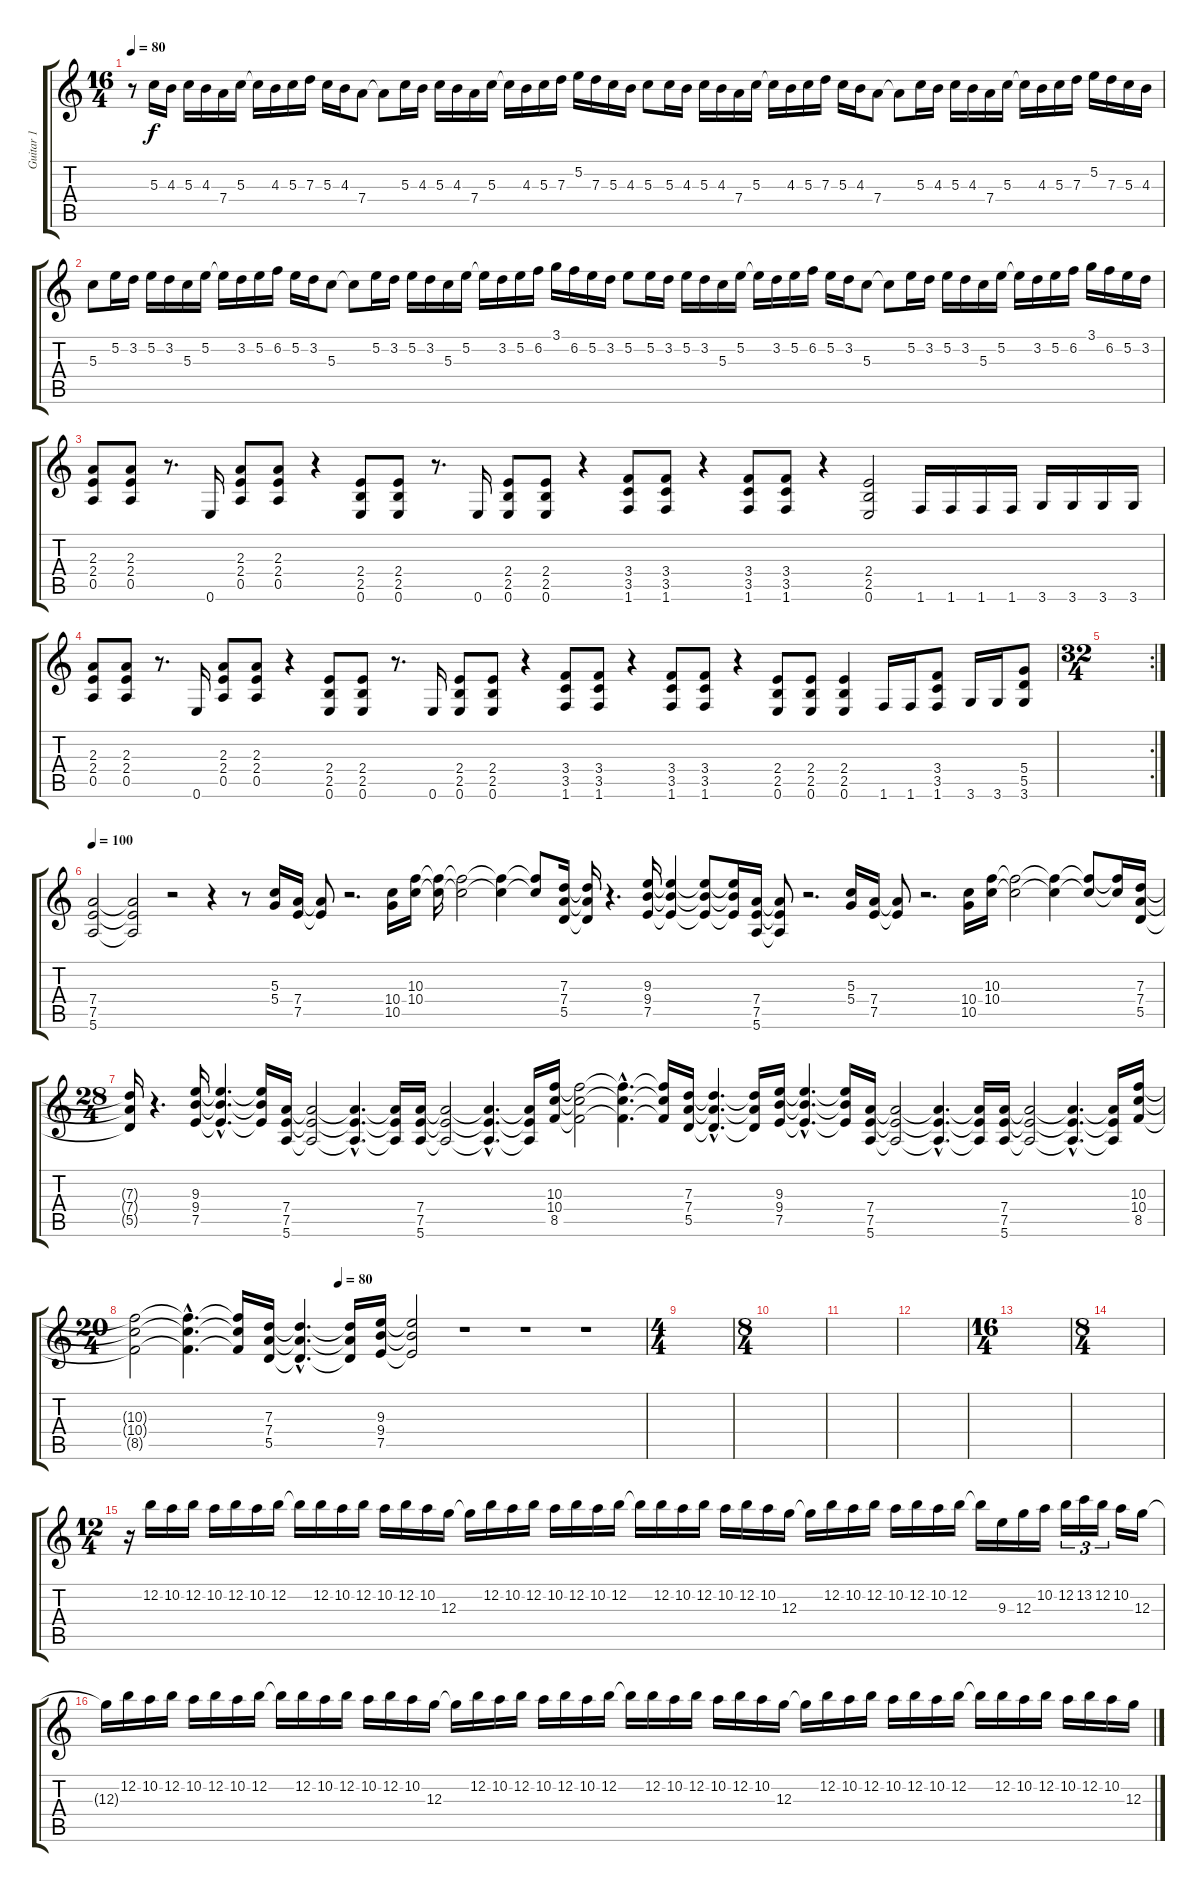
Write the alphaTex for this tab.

\track ("Guitar 1" "Guitar 1") {instrument distortionguitar}
\staff {score tabs}
\tuning (E4 B3 G3 D3 A2 E2) {hide}
\ts (16 4)
\tempo 80
\clef g2
\ks c
r.8{dy f instrument distortionguitar} 5.3.16 4.3.16 5.3.16 4.3.16 7.4.16 5.3.16 5.3{t}.16 4.3.16 5.3.16 7.3.16 5.3.16 4.3.16 7.4.8 7.4{t}.8 5.3.16 4.3.16 5.3.16 4.3.16 7.4.16 5.3.16 5.3{t}.16 4.3.16 5.3.16 7.3.16 5.2.16 7.3.16 5.3.16 4.3.16 5.3.8 5.3.16 4.3.16 5.3.16 4.3.16 7.4.16 5.3.16 5.3{t}.16 4.3.16 5.3.16 7.3.16 5.3.16 4.3.16 7.4.8 7.4{t}.8 5.3.16 4.3.16 5.3.16 4.3.16 7.4.16 5.3.16 5.3{t}.16 4.3.16 5.3.16 7.3.16 5.2.16 7.3.16 5.3.16 4.3.16 |
5.3.8 5.2.16 3.2.16 5.2.16 3.2.16 5.3.16 5.2.16 5.2{t}.16 3.2.16 5.2.16 6.2.16 5.2.16 3.2.16 5.3.8 5.3{t}.8 5.2.16 3.2.16 5.2.16 3.2.16 5.3.16 5.2.16 5.2{t}.16 3.2.16 5.2.16 6.2.16 3.1.16 6.2.16 5.2.16 3.2.16 5.2.8 5.2.16 3.2.16 5.2.16 3.2.16 5.3.16 5.2.16 5.2{t}.16 3.2.16 5.2.16 6.2.16 5.2.16 3.2.16 5.3.8 5.3{t}.8 5.2.16 3.2.16 5.2.16 3.2.16 5.3.16 5.2.16 5.2{t}.16 3.2.16 5.2.16 6.2.16 3.1.16 6.2.16 5.2.16 3.2.16 |
(2.3 2.4 0.5).8 (2.3 2.4 0.5).8 r.8{d} 0.6.16 (2.3 2.4 0.5).8 (2.3 2.4 0.5).8 r.4 (2.4 2.5 0.6).8 (2.4 2.5 0.6).8 r.8{d} 0.6.16 (2.4 2.5 0.6).8 (2.4 2.5 0.6).8 r.4 (3.4 3.5 1.6).8 (3.4 3.5 1.6).8 r.4 (3.4 3.5 1.6).8 (3.4 3.5 1.6).8 r.4 (2.4 2.5 0.6).2 1.6.16 1.6.16 1.6.16 1.6.16 3.6.16 3.6.16 3.6.16 3.6.16 |
(2.3 2.4 0.5).8 (2.3 2.4 0.5).8 r.8{d} 0.6.16 (2.3 2.4 0.5).8 (2.3 2.4 0.5).8 r.4 (2.4 2.5 0.6).8 (2.4 2.5 0.6).8 r.8{d} 0.6.16 (2.4 2.5 0.6).8 (2.4 2.5 0.6).8 r.4 (3.4 3.5 1.6).8 (3.4 3.5 1.6).8 r.4 (3.4 3.5 1.6).8 (3.4 3.5 1.6).8 r.4 (2.4 2.5 0.6).8 (2.4 2.5 0.6).8 (2.4 2.5 0.6).4 1.6.16 1.6.16 (3.4 3.5 1.6).8 3.6.16 3.6.16 (5.4 5.5 3.6).8 |
\rc 2
\ts (32 4)
|
\tempo 100
(7.4 7.5 5.6).2 (7.4{t} 7.5{t} 5.6{t}).2 r.2 r.4 r.8 (5.3 5.4).16 (7.4 7.5).16 (7.4{t} 7.5{t}).8 r.2{d} (10.4 10.5).16 (10.3 10.4).16 (10.3{t} 10.4{t}).16 (10.3{t} 10.4{t}).2 (10.3{t} 10.4{t}).4 (10.3{t} 10.4{t}).8 (7.3 7.4 5.5).16 (7.3{t} 7.4{t} 5.5{t}).16 r.4{d} (9.3 9.4 7.5).16 (9.3{t} 9.4{t} 7.5{t}).4 (9.3{t} 9.4{t} 7.5{t}).8 (9.3{t} 9.4{t} 7.5{t}).16 (7.4 7.5 5.6).16 (7.4{t} 7.5{t} 5.6{t}).8 r.2{d} (5.3 5.4).16 (7.4 7.5).16 (7.4{t} 7.5{t}).8 r.2{d} (10.4 10.5).16 (10.3 10.4).16 (10.3{t} 10.4{t}).2 (10.3{t} 10.4{t}).4 (10.3{t} 10.4{t}).8 (10.3{t} 10.4{t}).16 (7.3 7.4 5.5).16 |
\ts (28 4)
(7.3{t} 7.4{t} 5.5{t}).16 r.4{d} (9.3 9.4 7.5).16 (9.3{hac t} 9.4{hac t} 7.5{hac t}).4{d} (9.3{t} 9.4{t} 7.5{t}).16 (7.4 7.5 5.6).16 (7.4{t} 7.5{t} 5.6{t}).2 (7.4{hac t} 7.5{hac t} 5.6{hac t}).4{d} (7.4{t} 7.5{t} 5.6{t}).16 (7.4 7.5 5.6).16 (7.4{t} 7.5{t} 5.6{t}).2 (7.4{hac t} 7.5{hac t} 5.6{hac t}).4{d} (7.4{t} 7.5{t} 5.6{t}).16 (10.3 10.4 8.5).16 (10.3{t} 10.4{t} 8.5{t}).2 (10.3{hac t} 10.4{hac t} 8.5{hac t}).4{d} (10.3{t} 10.4{t} 8.5{t}).16 (7.3 7.4 5.5).16 (7.3{hac t} 7.4{hac t} 5.5{hac t}).4{d} (7.3{t} 7.4{t} 5.5{t}).16 (9.3 9.4 7.5).16 (9.3{hac t} 9.4{hac t} 7.5{hac t}).4{d} (9.3{t} 9.4{t} 7.5{t}).16 (7.4 7.5 5.6).16 (7.4{t} 7.5{t} 5.6{t}).2 (7.4{hac t} 7.5{hac t} 5.6{hac t}).4{d} (7.4{t} 7.5{t} 5.6{t}).16 (7.4 7.5 5.6).16 (7.4{t} 7.5{t} 5.6{t}).2 (7.4{hac t} 7.5{hac t} 5.6{hac t}).4{d} (7.4{t} 7.5{t} 5.6{t}).16 (10.3 10.4 8.5).16 |
\ts (20 4)
\tempo (80 0.4)
(10.3{t} 10.4{t} 8.5{t}).2 (10.3{hac t} 10.4{hac t} 8.5{hac t}).4{d} (10.3{t} 10.4{t} 8.5{t}).16 (7.3 7.4 5.5).16 (7.3{hac t} 7.4{hac t} 5.5{hac t}).4{d} (7.3{t} 7.4{t} 5.5{t}).16 (9.3 9.4 7.5).16 (9.3{t} 9.4{t} 7.5{t}).2 r.1 r.1 r.1 |
\ts (4 4)
|
\ts (8 4)
|
|
|
\ts (16 4)
|
\ts (8 4)
|
\ts (12 4)
r.16 12.2.16 10.2.16 12.2.16 10.2.16 12.2.16 10.2.16 12.2.16 12.2{t}.16 12.2.16 10.2.16 12.2.16 10.2.16 12.2.16 10.2.16 12.3.16 12.3{t}.16 12.2.16 10.2.16 12.2.16 10.2.16 12.2.16 10.2.16 12.2.16 12.2{t}.16 12.2.16 10.2.16 12.2.16 10.2.16 12.2.16 10.2.16 12.3.16 12.3{t}.16 12.2.16 10.2.16 12.2.16 10.2.16 12.2.16 10.2.16 12.2.16 12.2{t}.16 9.3.16 12.3.16 10.2.16 12.2.16{tu (3 2)} 13.2.16{tu (3 2)} 12.2.16{tu (3 2)} 10.2.16 12.3.16 |
12.3{t}.16 12.2.16 10.2.16 12.2.16 10.2.16 12.2.16 10.2.16 12.2.16 12.2{t}.16 12.2.16 10.2.16 12.2.16 10.2.16 12.2.16 10.2.16 12.3.16 12.3{t}.16 12.2.16 10.2.16 12.2.16 10.2.16 12.2.16 10.2.16 12.2.16 12.2{t}.16 12.2.16 10.2.16 12.2.16 10.2.16 12.2.16 10.2.16 12.3.16 12.3{t}.16 12.2.16 10.2.16 12.2.16 10.2.16 12.2.16 10.2.16 12.2.16 12.2{t}.16 12.2.16 10.2.16 12.2.16 10.2.16 12.2.16 10.2.16 12.3.16
